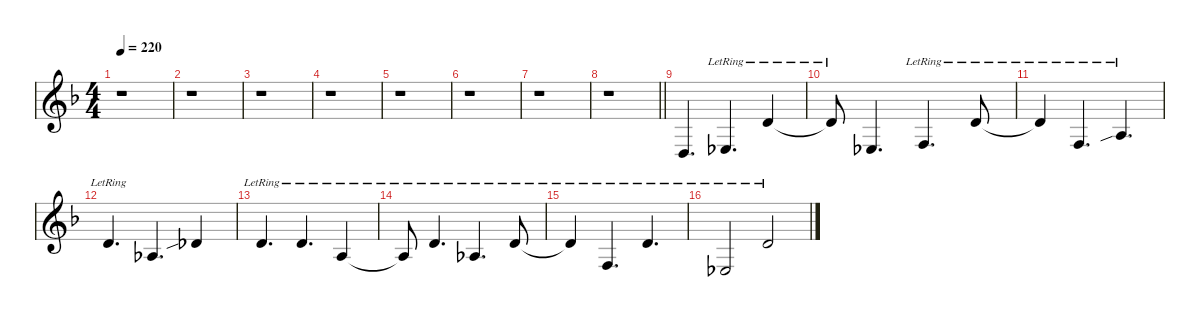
\hideDynamics
\bracketExtendMode nobrackets
\singleTrackTrackNamePolicy hidden
\multiTrackTrackNamePolicy hidden
\firstSystemTrackNameMode fullname
\firstSystemTrackNameOrientation horizontal
\otherSystemsTrackNameOrientation horizontal
\track ("Keyboards" "S-Gt") {defaultSystemsLayout 8 instrument stringensemble1}
\staff {score}
\tuning (E4 B3 G3 D3 A2 D2)
\displaytranspose 12
\ts (4 4)
\tempo 220
\clef g2
\ks dminor
r.1{dy f beam Down} |
r.1{beam Down} |
r.1{beam Down} |
r.1{beam Down} |
r.1{beam Down} |
r.1{beam Down} |
r.1{beam Down} |
\barLineRight lightlight
r.1{beam Down} |
0.6{acc forcenatural}.4{d instrument stringensemble1 beam Up} 1.6{lr acc b}.4{d beam Up} 0.4{lr acc forcenatural}.4{beam Up} |
0.4{lr t acc forcenatural}.8{beam Up} 1.6{acc b}.4{d beam Up} 3.6{lr acc forcenatural}.4{d beam Up} 0.4{lr acc forcenatural}.8{beam Up} |
0.4{lr t acc forcenatural}.4{beam Up} 3.6{lr acc forcenatural}.4{d beam Up} 7.6{sib lr acc forcenatural}.4{d beam Up} |
0.4{lr acc forcenatural}.4{d beam Up} 6.6{acc b}.4{d beam Up} 4.5{sib acc b}.4{beam Up} |
5.5{lr acc forcenatural}.4{d beam Up} 0.4{lr acc forcenatural}.4{d beam Up} 7.6{lr acc forcenatural}.4{beam Up} |
7.6{lr t acc forcenatural}.8{beam Up} 0.4{lr acc forcenatural}.4{d beam Up} 6.6{lr acc b}.4{d beam Up} 0.4{lr acc forcenatural}.8{beam Up} |
0.4{lr t acc forcenatural}.4{beam Up} 3.6{lr acc forcenatural}.4{d beam Up} 0.4{lr acc forcenatural}.4{d beam Up} |
1.6{lr acc b}.2{beam Up} 0.4{lr acc forcenatural}.2{beam Up}
